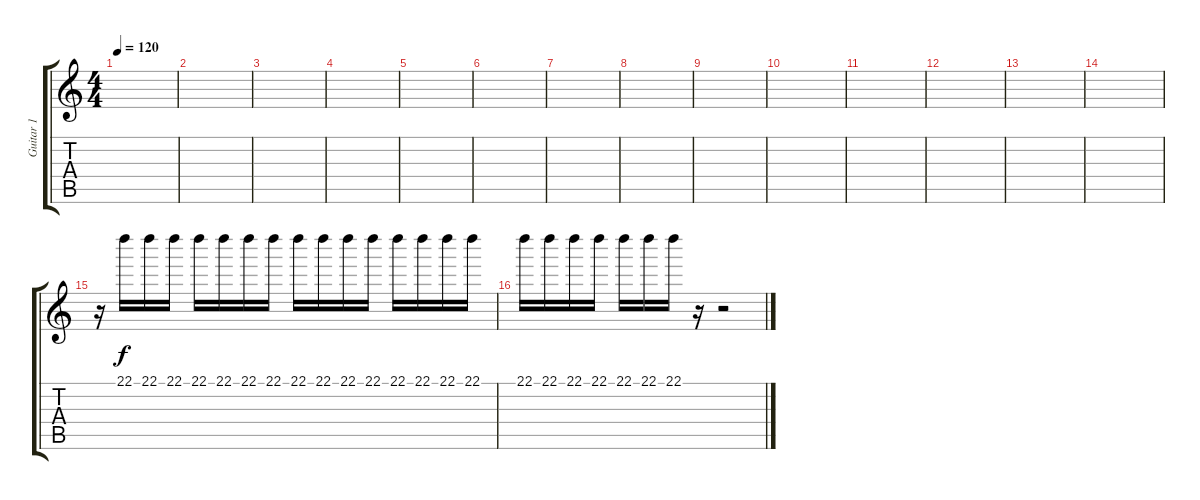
\track ("Guitar 1" "Guitar 1") {instrument overdrivenguitar}
\staff {score tabs}
\tuning (E4 B3 G3 D3 A2 E2) {hide}
\ts (4 4)
\tempo 120
\clef g2
\ks c
|
|
|
|
|
|
|
|
|
|
|
|
|
|
r.16 22.1.16 22.1.16 22.1.16 22.1.16 22.1.16 22.1.16 22.1.16 22.1.16 22.1.16 22.1.16 22.1.16 22.1.16 22.1.16 22.1.16 22.1.16 |
22.1.16 22.1.16 22.1.16 22.1.16 22.1.16 22.1.16 22.1.16 r.16 r.2
